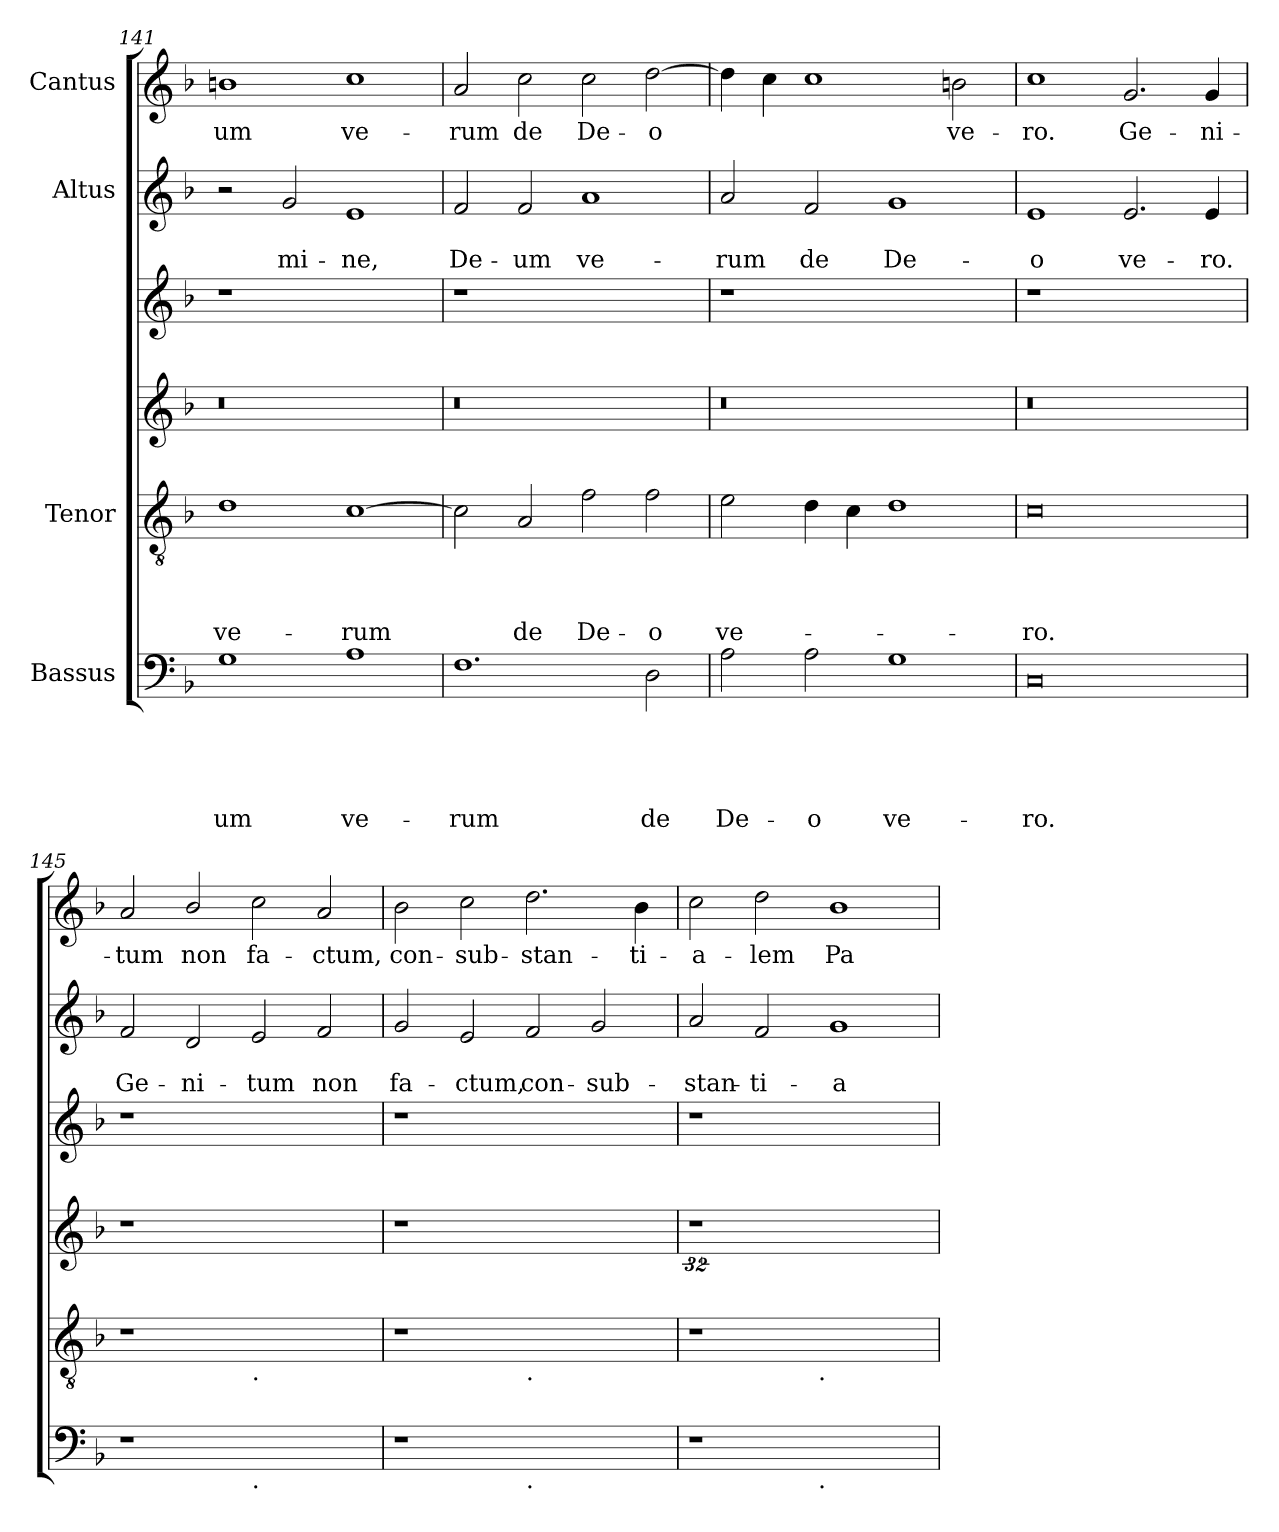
**kern	**text	**text	**text	**text	**text	**kern	**text	**text	**text	**text	**kern	**kern	**kern	**text	**text	**kern	**text
*part5	*part5	*part5	*part5	*part5	*part5	*part4	*part4	*part4	*part4	*part4	*part3	*part3	*part2	*part2	*part2	*part1	*part1
*staff6	*staff6	*staff6	*staff6	*staff6	*staff6	*staff5	*staff5	*staff5	*staff5	*staff5	*staff4	*staff3	*staff2	*staff2	*staff2	*staff1	*staff1
*I"Bassus	*	*	*	*	*	*I"Tenor	*	*	*	*	*	*	*I"Altus	*	*	*I"Cantus	*
!!LO:LB:g=z
*clefF4	*	*	*	*	*	*clefGv2	*	*	*	*	*clefG2	*clefG2	*clefG2	*	*	*clefG2	*
*k[b-]	*	*	*	*	*	*k[b-]	*	*	*	*	*k[b-]	*k[b-]	*k[b-]	*	*	*k[b-]	*
*F:	*	*	*	*	*	*F:	*	*	*	*	*F:	*F:	*F:	*	*	*F:	*
=141	=141	=141	=141	=141	=141	=141	=141	=141	=141	=141	=141	=141	=141	=141	=141	=141	=141
!	!	!	!	!	!LO:LY:b	!	!	!	!	!LO:LY:b	!	!	!	!	!	!	!LO:LY:b
1G	.	.	.	.	-um	1d	.	.	.	ve-	0r	1r	2r	.	.	1bn	-um
!	!	!	!	!	!	!	!	!	!	!	!	!	!	!	!LO:LY:b	!	!
.	.	.	.	.	.	.	.	.	.	.	.	.	2g/	.	-mi-	.	.
!	!	!	!	!	!LO:LY:b	!	!	!	!	!LO:LY:b	!	!	!	!	!LO:LY:b	!	!LO:LY:b
1A	.	.	.	.	ve-	[>1c	.	.	.	-rum	.	1ryy	1e	.	-ne,	1cc	ve-
=142!	=142!	=142!	=142!	=142!	=142!	=142!	=142!	=142!	=142!	=142!	=142!	=142!	=142!	=142!	=142!	=142!	=142!
!	!	!	!	!	!LO:LY:b	!	!	!	!	!	!	!	!	!	!LO:LY:b	!	!LO:LY:b
1.F	.	.	.	.	-rum	2c\]	.	.	.	.	0r	1r	2f/	.	De-	2a/	-rum
!	!	!	!	!	!	!	!	!	!	!LO:LY:b	!	!	!	!	!LO:LY:b	!	!LO:LY:b
.	.	.	.	.	.	2A/	.	.	.	de	.	.	2f/	.	-um	2cc\	de
!	!	!	!	!	!	!	!	!	!	!LO:LY:b	!	!	!	!	!LO:LY:b	!	!LO:LY:b
.	.	.	.	.	.	2f\	.	.	.	De-	.	1ryy	1a	.	ve-	2cc\	De-
!	!	!	!	!	!LO:LY:b	!	!	!	!	!LO:LY:b	!	!	!	!	!	!	!LO:LY:b
2D\	.	.	.	.	de	2f\	.	.	.	-o	.	.	.	.	.	[>2dd\	-o
=143!	=143!	=143!	=143!	=143!	=143!	=143!	=143!	=143!	=143!	=143!	=143!	=143!	=143!	=143!	=143!	=143!	=143!
!	!	!	!	!	!LO:LY:b	!	!	!	!	!LO:LY:b	!	!	!	!	!LO:LY:b	!	!
2A\	.	.	.	.	De-	2e\	.	.	.	ve-	0r	1r	2a/	.	-rum	4dd\]	.
.	.	.	.	.	.	.	.	.	.	.	.	.	.	.	.	4cc\	.
!	!	!	!	!	!LO:LY:b	!	!	!	!	!	!	!	!	!	!LO:LY:b	!	!
2A\	.	.	.	.	-o	4d\	.	.	.	.	.	.	2f/	.	de	1cc	.
.	.	.	.	.	.	4c\	.	.	.	.	.	.	.	.	.	.	.
!	!	!	!	!	!LO:LY:b	!	!	!	!	!	!	!	!	!	!LO:LY:b	!	!
1G	.	.	.	.	ve-	1d	.	.	.	.	.	1ryy	1g	.	De-	.	.
!	!	!	!	!	!	!	!	!	!	!	!	!	!	!	!	!	!LO:LY:b
.	.	.	.	.	.	.	.	.	.	.	.	.	.	.	.	2bn\	ve-
=144!	=144!	=144!	=144!	=144!	=144!	=144!	=144!	=144!	=144!	=144!	=144!	=144!	=144!	=144!	=144!	=144!	=144!
!	!	!	!	!	!LO:LY:b	!	!	!	!	!LO:LY:b	!	!	!	!	!LO:LY:b	!	!LO:LY:b
0C	.	.	.	.	-ro.	0c	.	.	.	-ro.	0r	1r	1e	.	-o	1cc	-ro.
!	!	!	!	!	!	!	!	!	!	!	!	!	!	!	!LO:LY:b	!	!LO:LY:b
.	.	.	.	.	.	.	.	.	.	.	.	1ryy	2.e/	.	ve-	2.g/	Ge-
!	!	!	!	!	!	!	!	!	!	!	!	!	!	!	!LO:LY:b	!	!LO:LY:b
.	.	.	.	.	.	.	.	.	.	.	.	.	4e/	.	-ro.	4g/	-ni-
=145!	=145!	=145!	=145!	=145!	=145!	=145!	=145!	=145!	=145!	=145!	=145!	=145!	=145!	=145!	=145!	=145!	=145!
!	!	!	!	!	!	!	!	!	!	!	!	!	!	!	!LO:LY:b	!	!LO:LY:b
1r	.	.	.	.	.	1r	.	.	.	.	1r	1r	2f/	.	Ge-	2a/	-tum
!	!	!	!	!	!	!	!	!	!	!	!	!	!	!	!LO:LY:b	!	!LO:LY:b
.	.	.	.	.	.	.	.	.	.	.	.	.	2d/	.	-ni-	2b-/	non
!	!	!	!	!	!	!LO:TX:b:t=.	!	!	!	!	!	!	!	!	!	!	!
!LO:TX:b:t=.	!	!	!	!	!	!	!	!	!	!	!	!	!	!	!	!	!
!	!	!	!	!	!	!	!	!	!	!	!	!	!	!	!LO:LY:b	!	!LO:LY:b
1ryy	.	.	.	.	.	1ryy	.	.	.	.	1ryy	1ryy	2e/	.	-tum	2cc\	fa-
!	!	!	!	!	!	!	!	!	!	!	!	!	!	!	!LO:LY:b	!	!LO:LY:b
.	.	.	.	.	.	.	.	.	.	.	.	.	2f/	.	non	2a/	-ctum,
!!LO:PB:g=z
=146!	=146!	=146!	=146!	=146!	=146!	=146!	=146!	=146!	=146!	=146!	=146!	=146!	=146!	=146!	=146!	=146!	=146!
!	!	!	!	!	!	!	!	!	!	!	!	!	!	!	!LO:LY:b	!	!LO:LY:b
1r	.	.	.	.	.	1r	.	.	.	.	1r	1r	2g/	.	fa-	2b-\	con-
!	!	!	!	!	!	!	!	!	!	!	!	!	!	!	!LO:LY:b	!	!LO:LY:b
.	.	.	.	.	.	.	.	.	.	.	.	.	2e/	.	-ctum,	2cc\	-sub-
!	!	!	!	!	!	!LO:TX:b:t=.	!	!	!	!	!	!	!	!	!	!	!
!LO:TX:b:t=.	!	!	!	!	!	!	!	!	!	!	!	!	!	!	!	!	!
!	!	!	!	!	!	!	!	!	!	!	!	!	!	!	!LO:LY:b	!	!LO:LY:b
1ryy	.	.	.	.	.	1ryy	.	.	.	.	1ryy	1ryy	2f/	.	con-	2.dd\	-stan-
!	!	!	!	!	!	!	!	!	!	!	!	!	!	!	!LO:LY:b	!	!
.	.	.	.	.	.	.	.	.	.	.	.	.	2g/	.	-sub-	.	.
!	!	!	!	!	!	!	!	!	!	!	!	!	!	!	!	!	!LO:LY:b
.	.	.	.	.	.	.	.	.	.	.	.	.	.	.	.	4b-\	-ti-
=147!	=147!	=147!	=147!	=147!	=147!	=147!	=147!	=147!	=147!	=147!	=147!	=147!	=147!	=147!	=147!	=147!	=147!
!	!	!	!	!	!	!	!	!	!	!	!	!	!	!	!LO:LY:b	!	!LO:LY:b
*^	*	*	*	*	*	*^	*	*	*	*	*	*	*	*	*	*	*
1r	2ryy	.	.	.	.	.	1r	2ryy	.	.	.	.	32%31r	1r	2a/	.	-stan-	2cc\	-a-
!	!	!	!	!	!	!	!	!	!	!	!	!	!	!	!	!	!LO:LY:b	!	!LO:LY:b
.	4...ryy	.	.	.	.	.	.	4...ryy	.	.	.	.	.	.	2f/	.	-ti-	2dd\	-lem
!	!	!	!	!	!	!	!	!LO:TX:b:t=.	!	!	!	!	!	!	!	!	!	!	!
!	!LO:TX:b:t=.	!	!	!	!	!	!	!	!	!	!	!	!	!	!	!	!	!	!
.	1ryy	.	.	.	.	.	.	1ryy	.	.	.	.	1ryy	.	.	.	.	.	.
!	!	!	!	!	!	!	!	!	!	!	!	!	!	!	!	!	!LO:LY:b	!	!LO:LY:b
1ryy	.	.	.	.	.	.	1ryy	.	.	.	.	.	.	1ryy	1g	.	-a-	1b-	Pa-
.	32ryy	.	.	.	.	.	.	32ryy	.	.	.	.	32ryy	.	.	.	.	.	.
*v	*v	*	*	*	*	*	*	*	*	*	*	*	*	*	*	*	*	*	*
*	*	*	*	*	*	*v	*v	*	*	*	*	*	*	*	*	*	*	*
=!	=!	=!	=!	=!	=!	=!	=!	=!	=!	=!	=!	=!	=!	=!	=!	=!	=!
*-	*-	*-	*-	*-	*-	*-	*-	*-	*-	*-	*-	*-	*-	*-	*-	*-	*-
